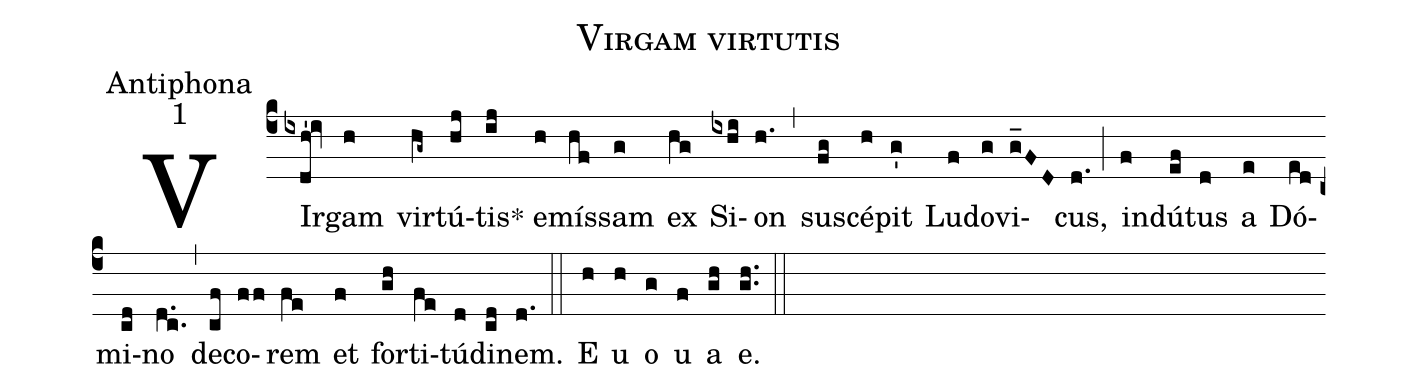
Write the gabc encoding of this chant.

name:Virgam virtutis;
office-part:Antiphona;
mode:1;
%%
(c4)VIr(ixdh'!iv)gam(h) vir(hg~)tú(hj)tis(ij)* e(h)mís(hf)sam(g) ex(hg) Si(ixhi)on(h.) (,) su(fg)scé(h)pit(g') Lu(f)do(g)vi(g_FD)cus,(d.) (;) in(f)dú(ef)tus(d) a(e) Dó(ed)mi(cd)no(d.c.) (,) de(cf)co(ff)rem(fe) et(f) for(gh)ti(fe)tú(d)di(cd)nem.(d.) (::) E(h) u(h) o(g) u(f) a(gh) e.(g.h.) (::)
